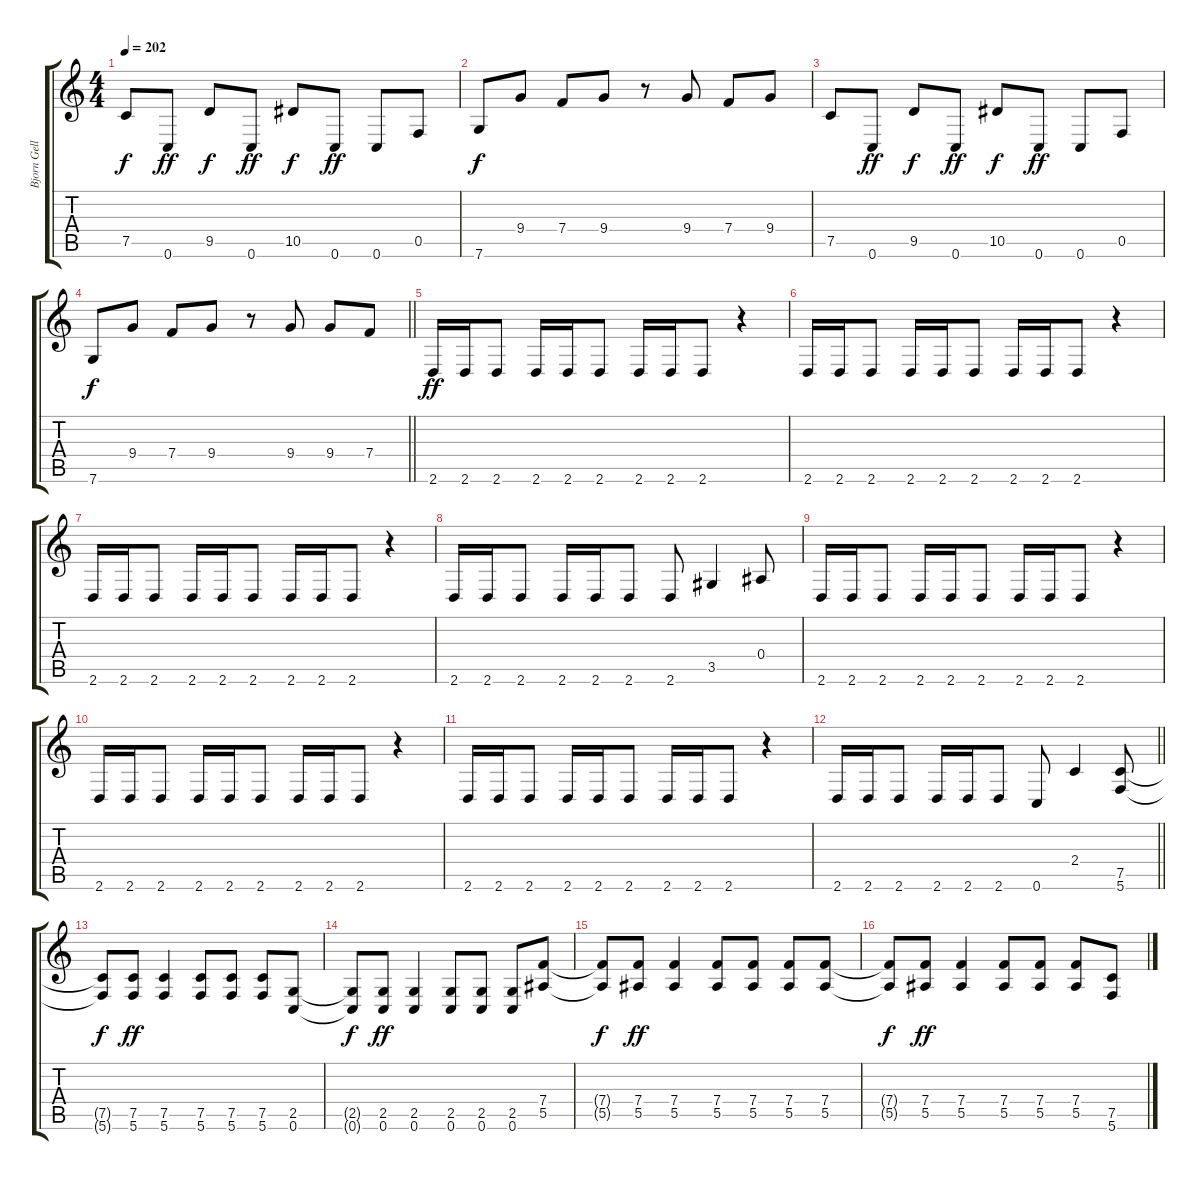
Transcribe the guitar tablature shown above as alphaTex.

\track ("Bjorn Gellotte" "Bjorn Gell") {instrument distortionguitar}
\staff {score tabs}
\tuning (C4 G3 Eb3 Bb2 F2 C2) {hide}
\ts (4 4)
\tempo 202
\clef g2
\ks c
7.5.8{dy f} 0.6.8{dy ff} 9.5.8{dy f} 0.6.8{dy ff} 10.5.8{dy f} 0.6.8{dy ff} 0.6.8 0.5.8 |
7.6.8{dy f} 9.4.8 7.4.8 9.4.8 r.8 9.4.8 7.4.8 9.4.8 |
7.5.8 0.6.8{dy ff} 9.5.8{dy f} 0.6.8{dy ff} 10.5.8{dy f} 0.6.8{dy ff} 0.6.8 0.5.8 |
\barLineRight lightlight
7.6.8{dy f} 9.4.8 7.4.8 9.4.8 r.8 9.4.8 9.4.8 7.4.8 |
2.6.16{dy ff} 2.6.16 2.6.8 2.6.16 2.6.16 2.6.8 2.6.16 2.6.16 2.6.8 r.4 |
2.6.16 2.6.16 2.6.8 2.6.16 2.6.16 2.6.8 2.6.16 2.6.16 2.6.8 r.4 |
2.6.16 2.6.16 2.6.8 2.6.16 2.6.16 2.6.8 2.6.16 2.6.16 2.6.8 r.4 |
2.6.16 2.6.16 2.6.8 2.6.16 2.6.16 2.6.8 2.6.8 3.5.4 0.4.8 |
2.6.16 2.6.16 2.6.8 2.6.16 2.6.16 2.6.8 2.6.16 2.6.16 2.6.8 r.4 |
2.6.16 2.6.16 2.6.8 2.6.16 2.6.16 2.6.8 2.6.16 2.6.16 2.6.8 r.4 |
2.6.16 2.6.16 2.6.8 2.6.16 2.6.16 2.6.8 2.6.16 2.6.16 2.6.8 r.4 |
\barLineRight lightlight
2.6.16 2.6.16 2.6.8 2.6.16 2.6.16 2.6.8 0.6.8 2.4.4 (7.5 5.6).8 |
(7.5{t} 5.6{t}).8{dy f} (7.5 5.6).8{dy ff} (7.5 5.6).4 (7.5 5.6).8 (7.5 5.6).8 (7.5 5.6).8 (2.5 0.6).8 |
(2.5{t} 0.6{t}).8{dy f} (2.5 0.6).8{dy ff} (2.5 0.6).4 (2.5 0.6).8 (2.5 0.6).8 (2.5 0.6).8 (7.4 5.5).8 |
(7.4{t} 5.5{t}).8{dy f} (7.4 5.5).8{dy ff} (7.4 5.5).4 (7.4 5.5).8 (7.4 5.5).8 (7.4 5.5).8 (7.4 5.5).8 |
(7.4{t} 5.5{t}).8{dy f} (7.4 5.5).8{dy ff} (7.4 5.5).4 (7.4 5.5).8 (7.4 5.5).8 (7.4 5.5).8 (7.5 5.6).8
